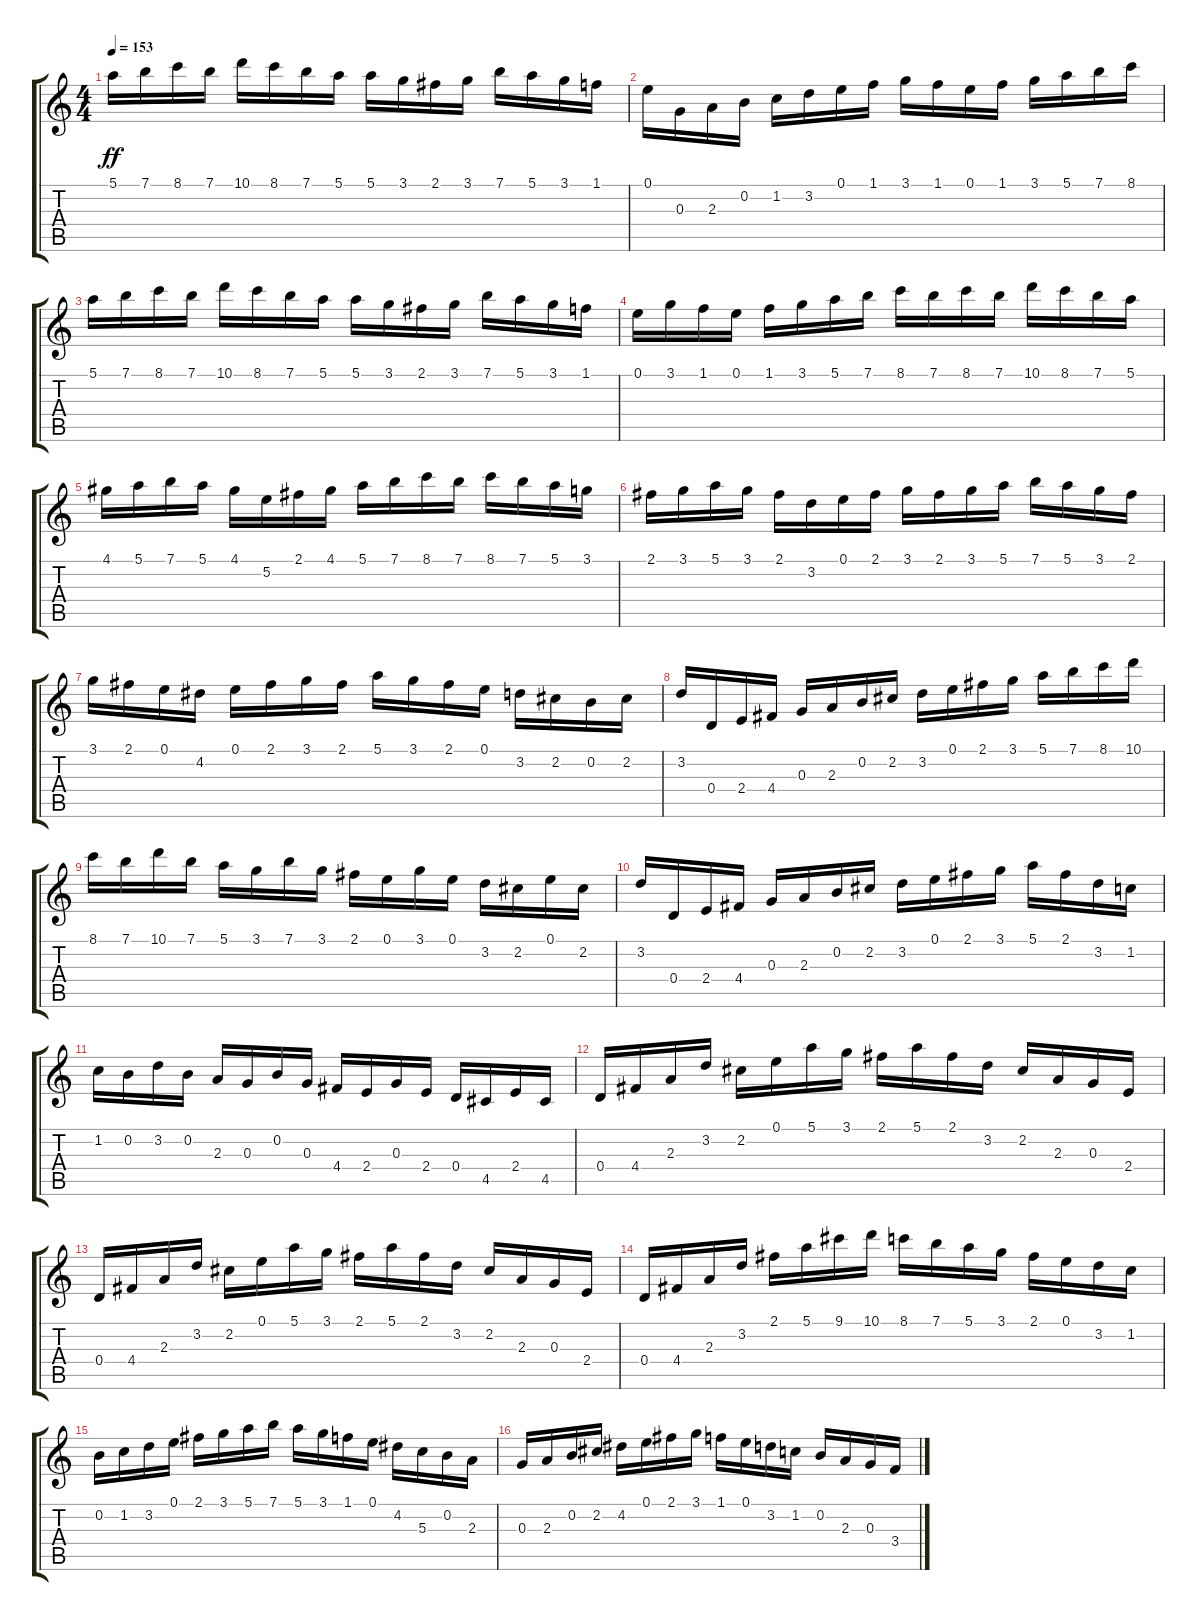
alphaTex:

\track "" {instrument acousticguitarnylon}
\staff {score tabs}
\tuning (E4 B3 G3 D3 A2 E2) {hide}
\ts (4 4)
\tempo 153
\clef g2
\ks c
5.1.16{dy ff} 7.1.16 8.1.16 7.1.16 10.1.16 8.1.16 7.1.16 5.1.16 5.1.16 3.1.16 2.1.16 3.1.16 7.1.16 5.1.16 3.1.16 1.1.16 |
0.1.16 0.3.16 2.3.16 0.2.16 1.2.16 3.2.16 0.1.16 1.1.16 3.1.16 1.1.16 0.1.16 1.1.16 3.1.16 5.1.16 7.1.16 8.1.16 |
5.1.16 7.1.16 8.1.16 7.1.16 10.1.16 8.1.16 7.1.16 5.1.16 5.1.16 3.1.16 2.1.16 3.1.16 7.1.16 5.1.16 3.1.16 1.1.16 |
0.1.16 3.1.16 1.1.16 0.1.16 1.1.16 3.1.16 5.1.16 7.1.16 8.1.16 7.1.16 8.1.16 7.1.16 10.1.16 8.1.16 7.1.16 5.1.16 |
4.1.16 5.1.16 7.1.16 5.1.16 4.1.16 5.2.16 2.1.16 4.1.16 5.1.16 7.1.16 8.1.16 7.1.16 8.1.16 7.1.16 5.1.16 3.1.16 |
2.1.16 3.1.16 5.1.16 3.1.16 2.1.16 3.2.16 0.1.16 2.1.16 3.1.16 2.1.16 3.1.16 5.1.16 7.1.16 5.1.16 3.1.16 2.1.16 |
3.1.16 2.1.16 0.1.16 4.2.16 0.1.16 2.1.16 3.1.16 2.1.16 5.1.16 3.1.16 2.1.16 0.1.16 3.2.16 2.2.16 0.2.16 2.2.16 |
3.2.16 0.4.16 2.4.16 4.4.16 0.3.16 2.3.16 0.2.16 2.2.16 3.2.16 0.1.16 2.1.16 3.1.16 5.1.16 7.1.16 8.1.16 10.1.16 |
8.1.16 7.1.16 10.1.16 7.1.16 5.1.16 3.1.16 7.1.16 3.1.16 2.1.16 0.1.16 3.1.16 0.1.16 3.2.16 2.2.16 0.1.16 2.2.16 |
3.2.16 0.4.16 2.4.16 4.4.16 0.3.16 2.3.16 0.2.16 2.2.16 3.2.16 0.1.16 2.1.16 3.1.16 5.1.16 2.1.16 3.2.16 1.2.16 |
1.2.16 0.2.16 3.2.16 0.2.16 2.3.16 0.3.16 0.2.16 0.3.16 4.4.16 2.4.16 0.3.16 2.4.16 0.4.16 4.5.16 2.4.16 4.5.16 |
0.4.16 4.4.16 2.3.16 3.2.16 2.2.16 0.1.16 5.1.16 3.1.16 2.1.16 5.1.16 2.1.16 3.2.16 2.2.16 2.3.16 0.3.16 2.4.16 |
0.4.16 4.4.16 2.3.16 3.2.16 2.2.16 0.1.16 5.1.16 3.1.16 2.1.16 5.1.16 2.1.16 3.2.16 2.2.16 2.3.16 0.3.16 2.4.16 |
0.4.16 4.4.16 2.3.16 3.2.16 2.1.16 5.1.16 9.1.16 10.1.16 8.1.16 7.1.16 5.1.16 3.1.16 2.1.16 0.1.16 3.2.16 1.2.16 |
0.2.16 1.2.16 3.2.16 0.1.16 2.1.16 3.1.16 5.1.16 7.1.16 5.1.16 3.1.16 1.1.16 0.1.16 4.2.16 5.3.16 0.2.16 2.3.16 |
0.3.16 2.3.16 0.2.16 2.2.16 4.2.16 0.1.16 2.1.16 3.1.16 1.1.16 0.1.16 3.2.16 1.2.16 0.2.16 2.3.16 0.3.16 3.4.16
